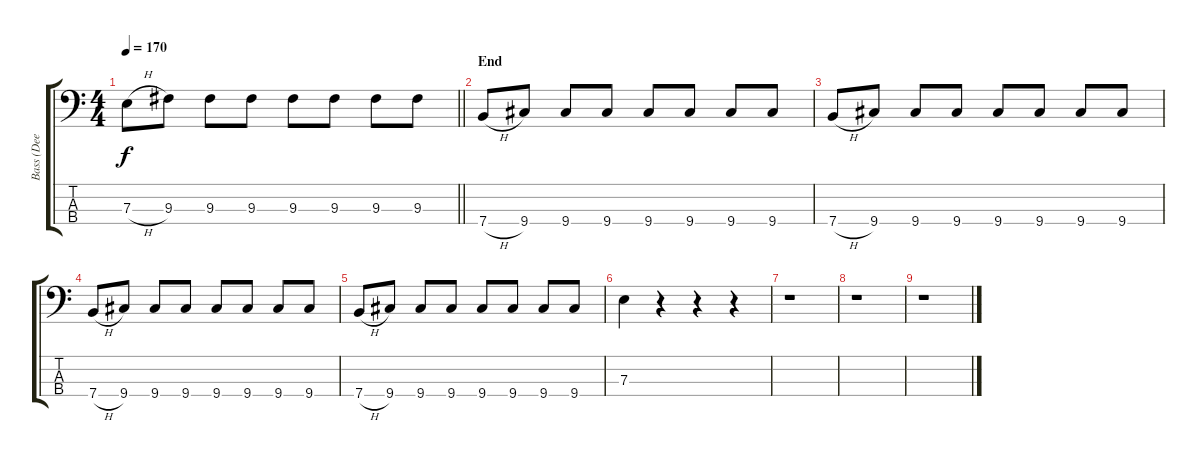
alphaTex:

\track ("Bass (Dee dee)" "Bass (Dee ") {instrument electricbasspick}
\staff {score tabs}
\tuning (G2 D2 A1 E1) {hide}
\ts (4 4)
\tempo 170
\clef f4
\barLineRight lightlight
\ks c
7.3{h}.8{dy f} 9.3.8 9.3.8 9.3.8 9.3.8 9.3.8 9.3.8 9.3.8 |
\section ("" "End")
7.4{h}.8 9.4.8 9.4.8 9.4.8 9.4.8 9.4.8 9.4.8 9.4.8 |
7.4{h}.8 9.4.8 9.4.8 9.4.8 9.4.8 9.4.8 9.4.8 9.4.8 |
7.4{h}.8 9.4.8 9.4.8 9.4.8 9.4.8 9.4.8 9.4.8 9.4.8 |
7.4{h}.8 9.4.8 9.4.8 9.4.8 9.4.8 9.4.8 9.4.8 9.4.8 |
7.3.4 r.4 r.4 r.4 |
r.1 |
r.1 |
r.1
